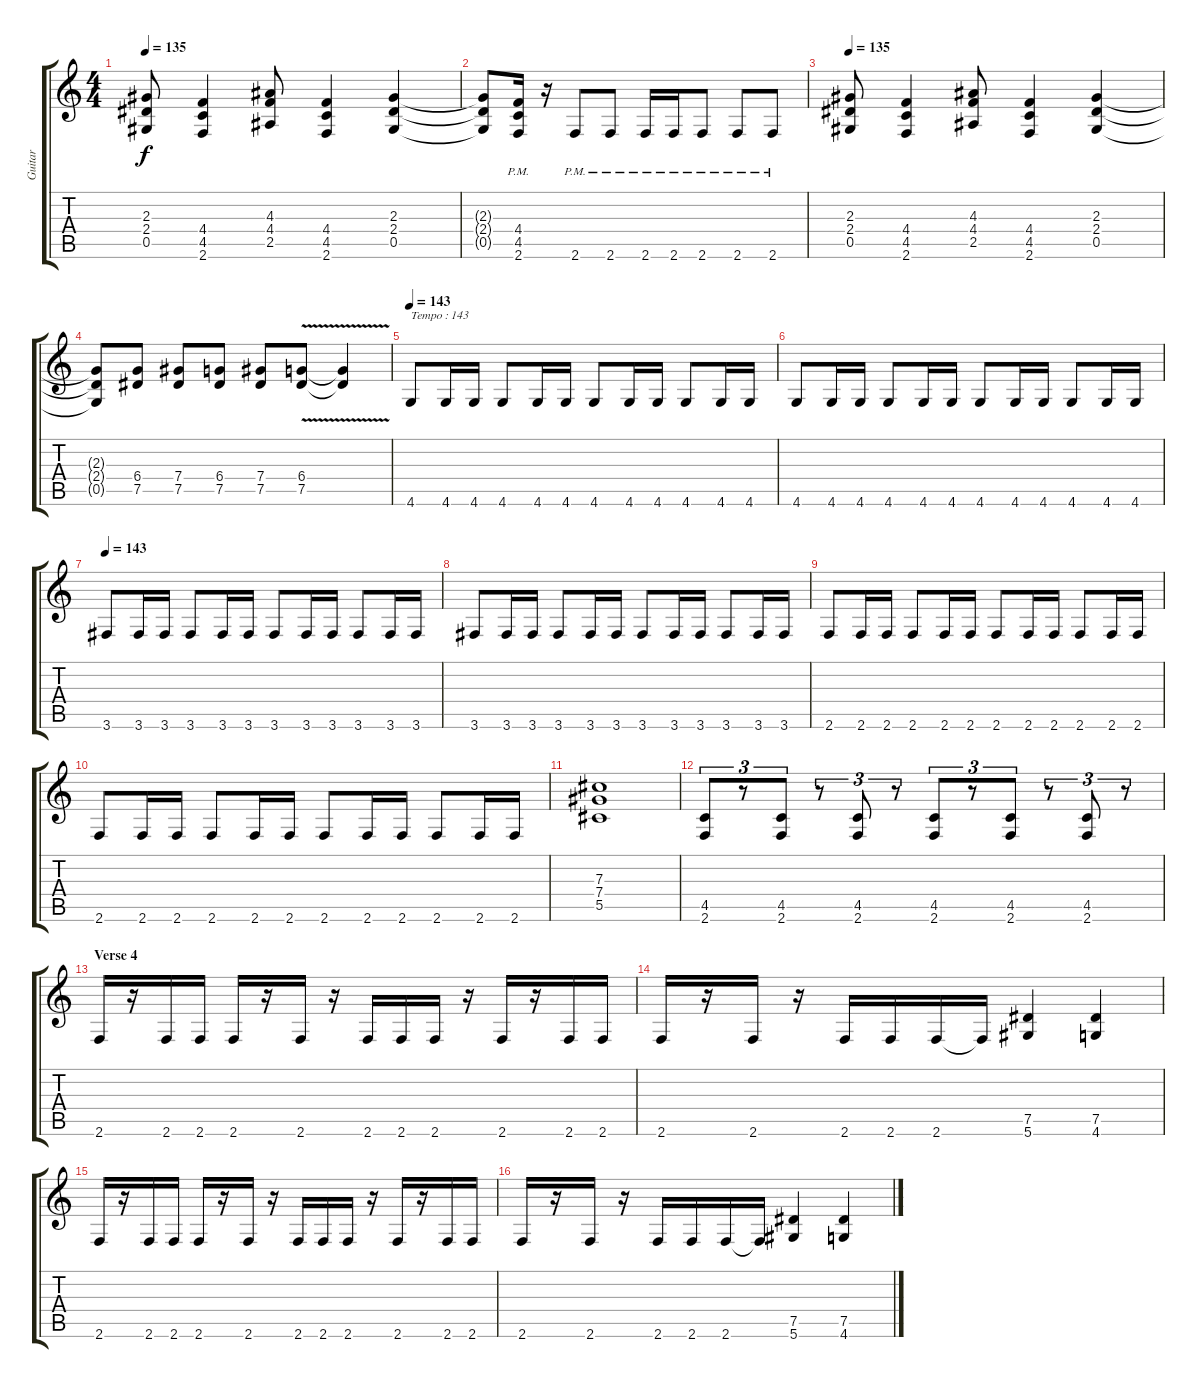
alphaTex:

\track ("Guitar" "Guitar") {instrument distortionguitar}
\staff {score tabs}
\tuning (Eb4 Bb3 Gb3 Db3 Ab2 Eb2) {hide}
\ts (4 4)
\tempo 135
\clef g2
\ks c
(2.3 2.4 0.5).8{dy f} (4.4 4.5 2.6).4 (4.3 4.4 2.5).8 (4.4 4.5 2.6).4 (2.3 2.4 0.5).4 |
(2.3{t} 2.4{t} 0.5{t}).8 (4.4 4.5 2.6{pm}).16 r.16 2.6{pm}.8 2.6{pm}.8 2.6{pm}.16 2.6{pm}.16 2.6{pm}.8 2.6{pm}.8 2.6{pm}.8 |
\tempo 135
(2.3 2.4 0.5).8 (4.4 4.5 2.6).4 (4.3 4.4 2.5).8 (4.4 4.5 2.6).4 (2.3 2.4 0.5).4 |
(2.3{t} 2.4{t} 0.5{t}).8 (6.4 7.5).8 (7.4 7.5).8 (6.4 7.5).8 (7.4 7.5).8 (6.4{v} 7.5).8 (6.4{t} 7.5{t}).4 |
\tempo 143
4.6.8{txt "Tempo : 143"} 4.6.16 4.6.16 4.6.8 4.6.16 4.6.16 4.6.8 4.6.16 4.6.16 4.6.8 4.6.16 4.6.16 |
4.6.8 4.6.16 4.6.16 4.6.8 4.6.16 4.6.16 4.6.8 4.6.16 4.6.16 4.6.8 4.6.16 4.6.16 |
\tempo 143
3.6.8 3.6.16 3.6.16 3.6.8 3.6.16 3.6.16 3.6.8 3.6.16 3.6.16 3.6.8 3.6.16 3.6.16 |
3.6.8 3.6.16 3.6.16 3.6.8 3.6.16 3.6.16 3.6.8 3.6.16 3.6.16 3.6.8 3.6.16 3.6.16 |
2.6.8 2.6.16 2.6.16 2.6.8 2.6.16 2.6.16 2.6.8 2.6.16 2.6.16 2.6.8 2.6.16 2.6.16 |
2.6.8 2.6.16 2.6.16 2.6.8 2.6.16 2.6.16 2.6.8 2.6.16 2.6.16 2.6.8 2.6.16 2.6.16 |
(7.3 7.4 5.5).1 |
(4.5 2.6).8{tu (3 2)} r.8{tu (3 2)} (4.5 2.6).8{tu (3 2)} r.8{tu (3 2)} (4.5 2.6).8{tu (3 2)} r.8{tu (3 2)} (4.5 2.6).8{tu (3 2)} r.8{tu (3 2)} (4.5 2.6).8{tu (3 2)} r.8{tu (3 2)} (4.5 2.6).8{tu (3 2)} r.8{tu (3 2)} |
\section ("" "Verse 4")
2.6.16 r.16 2.6.16 2.6.16 2.6.16 r.16 2.6.16 r.16 2.6.16 2.6.16 2.6.16 r.16 2.6.16 r.16 2.6.16 2.6.16 |
2.6.16 r.16 2.6.16 r.16 2.6.16 2.6.16 2.6.16 2.6{t}.16 (7.5 5.6).4 (7.5 4.6).4 |
2.6.16 r.16 2.6.16 2.6.16 2.6.16 r.16 2.6.16 r.16 2.6.16 2.6.16 2.6.16 r.16 2.6.16 r.16 2.6.16 2.6.16 |
2.6.16 r.16 2.6.16 r.16 2.6.16 2.6.16 2.6.16 2.6{t}.16 (7.5 5.6).4 (7.5 4.6).4
